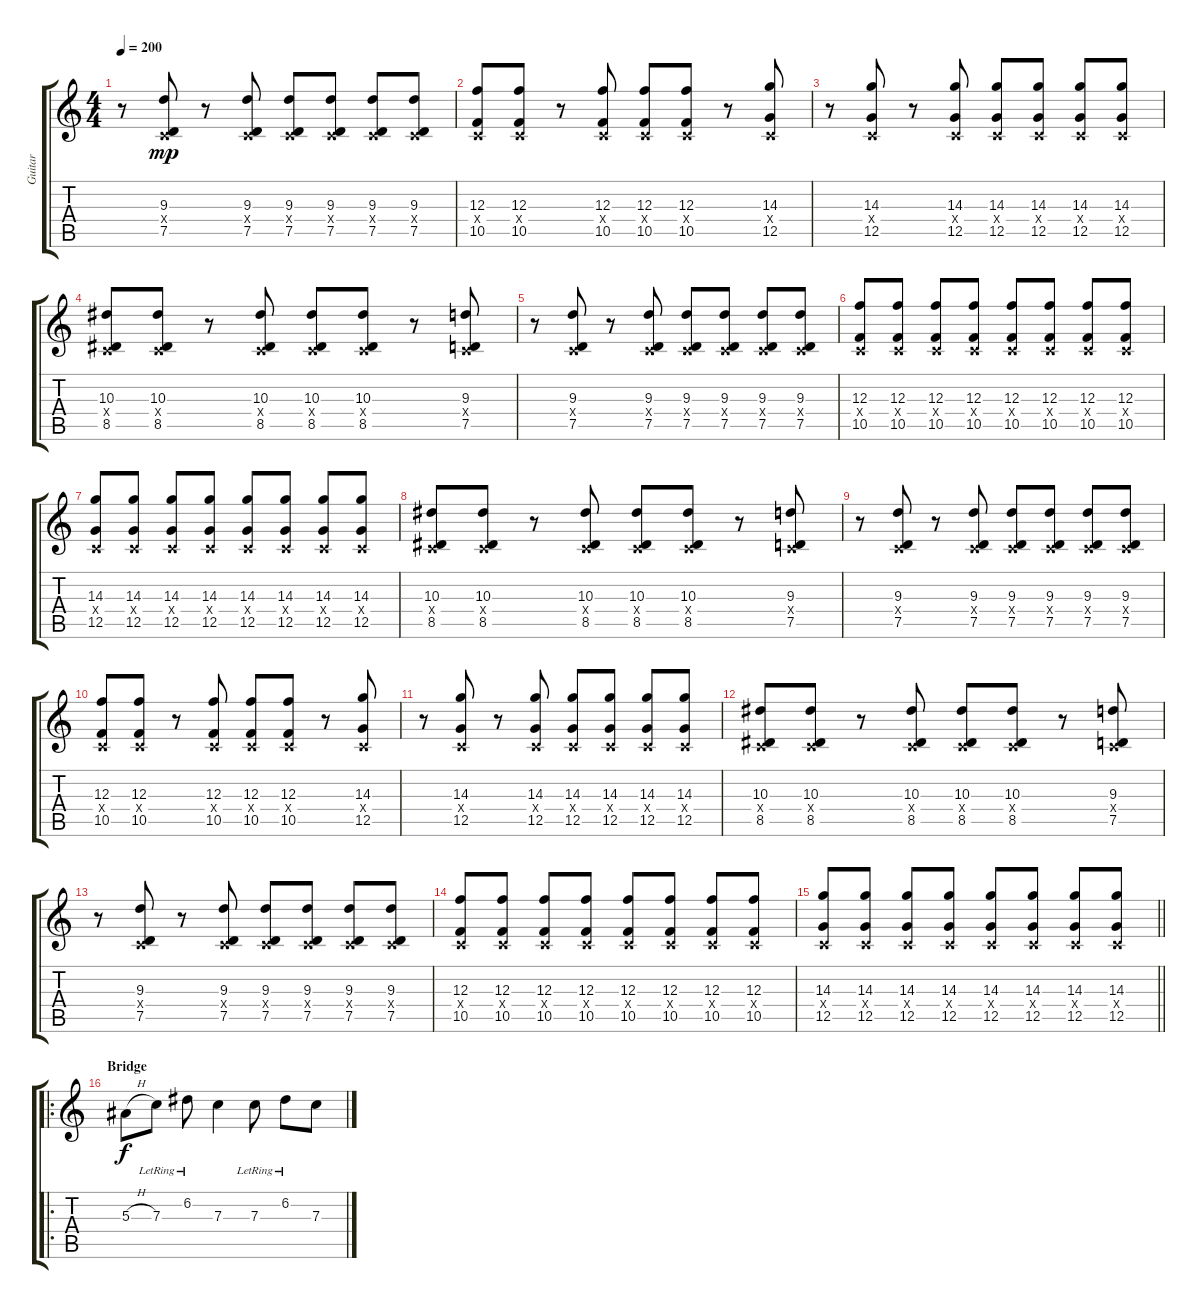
\track ("Guitar" "Guitar") {instrument distortionguitar}
\staff {score tabs}
\tuning (D4 A3 F3 C3 G2 C2) {hide}
\ts (4 4)
\tempo 200
\clef g2
\ks c
r.8{dy mp} (9.3 0.4{x} 7.5).8 r.8 (9.3 0.4{x} 7.5).8 (9.3 0.4{x} 7.5).8 (9.3 0.4{x} 7.5).8 (9.3 0.4{x} 7.5).8 (9.3 0.4{x} 7.5).8 |
(12.3 0.4{x} 10.5).8 (12.3 0.4{x} 10.5).8 r.8 (12.3 0.4{x} 10.5).8 (12.3 0.4{x} 10.5).8 (12.3 0.4{x} 10.5).8 r.8 (14.3 0.4{x} 12.5).8 |
r.8 (14.3 0.4{x} 12.5).8 r.8 (14.3 0.4{x} 12.5).8 (14.3 0.4{x} 12.5).8 (14.3 0.4{x} 12.5).8 (14.3 0.4{x} 12.5).8 (14.3 0.4{x} 12.5).8 |
(10.3 0.4{x} 8.5).8 (10.3 0.4{x} 8.5).8 r.8 (10.3 0.4{x} 8.5).8 (10.3 0.4{x} 8.5).8 (10.3 0.4{x} 8.5).8 r.8 (9.3 0.4{x} 7.5).8 |
r.8 (9.3 0.4{x} 7.5).8 r.8 (9.3 0.4{x} 7.5).8 (9.3 0.4{x} 7.5).8 (9.3 0.4{x} 7.5).8 (9.3 0.4{x} 7.5).8 (9.3 0.4{x} 7.5).8 |
(12.3 0.4{x} 10.5).8 (12.3 0.4{x} 10.5).8 (12.3 0.4{x} 10.5).8 (12.3 0.4{x} 10.5).8 (12.3 0.4{x} 10.5).8 (12.3 0.4{x} 10.5).8 (12.3 0.4{x} 10.5).8 (12.3 0.4{x} 10.5).8 |
(14.3 0.4{x} 12.5).8 (14.3 0.4{x} 12.5).8 (14.3 0.4{x} 12.5).8 (14.3 0.4{x} 12.5).8 (14.3 0.4{x} 12.5).8 (14.3 0.4{x} 12.5).8 (14.3 0.4{x} 12.5).8 (14.3 0.4{x} 12.5).8 |
(10.3 0.4{x} 8.5).8 (10.3 0.4{x} 8.5).8 r.8 (10.3 0.4{x} 8.5).8 (10.3 0.4{x} 8.5).8 (10.3 0.4{x} 8.5).8 r.8 (9.3 0.4{x} 7.5).8 |
r.8 (9.3 0.4{x} 7.5).8 r.8 (9.3 0.4{x} 7.5).8 (9.3 0.4{x} 7.5).8 (9.3 0.4{x} 7.5).8 (9.3 0.4{x} 7.5).8 (9.3 0.4{x} 7.5).8 |
(12.3 0.4{x} 10.5).8 (12.3 0.4{x} 10.5).8 r.8 (12.3 0.4{x} 10.5).8 (12.3 0.4{x} 10.5).8 (12.3 0.4{x} 10.5).8 r.8 (14.3 0.4{x} 12.5).8 |
r.8 (14.3 0.4{x} 12.5).8 r.8 (14.3 0.4{x} 12.5).8 (14.3 0.4{x} 12.5).8 (14.3 0.4{x} 12.5).8 (14.3 0.4{x} 12.5).8 (14.3 0.4{x} 12.5).8 |
(10.3 0.4{x} 8.5).8 (10.3 0.4{x} 8.5).8 r.8 (10.3 0.4{x} 8.5).8 (10.3 0.4{x} 8.5).8 (10.3 0.4{x} 8.5).8 r.8 (9.3 0.4{x} 7.5).8 |
r.8 (9.3 0.4{x} 7.5).8 r.8 (9.3 0.4{x} 7.5).8 (9.3 0.4{x} 7.5).8 (9.3 0.4{x} 7.5).8 (9.3 0.4{x} 7.5).8 (9.3 0.4{x} 7.5).8 |
(12.3 0.4{x} 10.5).8 (12.3 0.4{x} 10.5).8 (12.3 0.4{x} 10.5).8 (12.3 0.4{x} 10.5).8 (12.3 0.4{x} 10.5).8 (12.3 0.4{x} 10.5).8 (12.3 0.4{x} 10.5).8 (12.3 0.4{x} 10.5).8 |
\barLineRight lightlight
(14.3 0.4{x} 12.5).8 (14.3 0.4{x} 12.5).8 (14.3 0.4{x} 12.5).8 (14.3 0.4{x} 12.5).8 (14.3 0.4{x} 12.5).8 (14.3 0.4{x} 12.5).8 (14.3 0.4{x} 12.5).8 (14.3 0.4{x} 12.5).8 |
\ro
\section ("" "Bridge")
5.3{h}.8{dy f} 7.3{lr}.8 6.2{lr}.8 7.3.4 7.3{lr}.8 6.2{lr}.8 7.3.8
